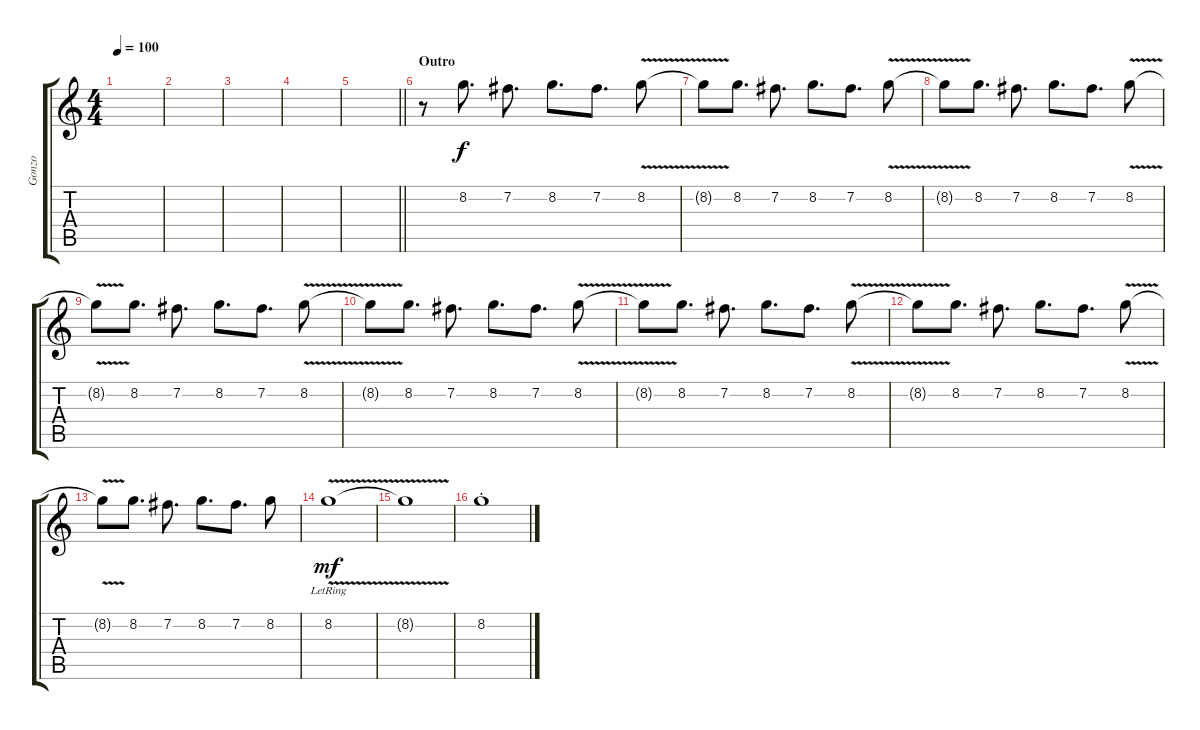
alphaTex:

\track ("Gonzo" "Gonzo") {instrument distortionguitar}
\staff {score tabs}
\tuning (E4 B3 G3 D3 A2 E2) {hide}
\ts (4 4)
\tempo 100
\clef g2
\ks c
|
|
|
|
\barLineRight lightlight
|
\section ("" "Outro")
r.8 8.2.8{d} 7.2.8{d} 8.2.8{d} 7.2.8{d} 8.2{v}.8 |
8.2{t}.8 8.2.8{d} 7.2.8{d} 8.2.8{d} 7.2.8{d} 8.2{v}.8 |
8.2{t}.8 8.2.8{d} 7.2.8{d} 8.2.8{d} 7.2.8{d} 8.2{v}.8 |
8.2{t}.8 8.2.8{d} 7.2.8{d} 8.2.8{d} 7.2.8{d} 8.2{v}.8 |
8.2{t}.8 8.2.8{d} 7.2.8{d} 8.2.8{d} 7.2.8{d} 8.2{v}.8 |
8.2{t}.8 8.2.8{d} 7.2.8{d} 8.2.8{d} 7.2.8{d} 8.2{v}.8 |
8.2{t}.8 8.2.8{d} 7.2.8{d} 8.2.8{d} 7.2.8{d} 8.2{v}.8 |
8.2{t}.8 8.2.8{d} 7.2.8{d} 8.2.8{d} 7.2.8{d} 8.2.8 |
8.2{v lr}.1{dy mf} |
8.2{t}.1 |
8.2{st}.1
